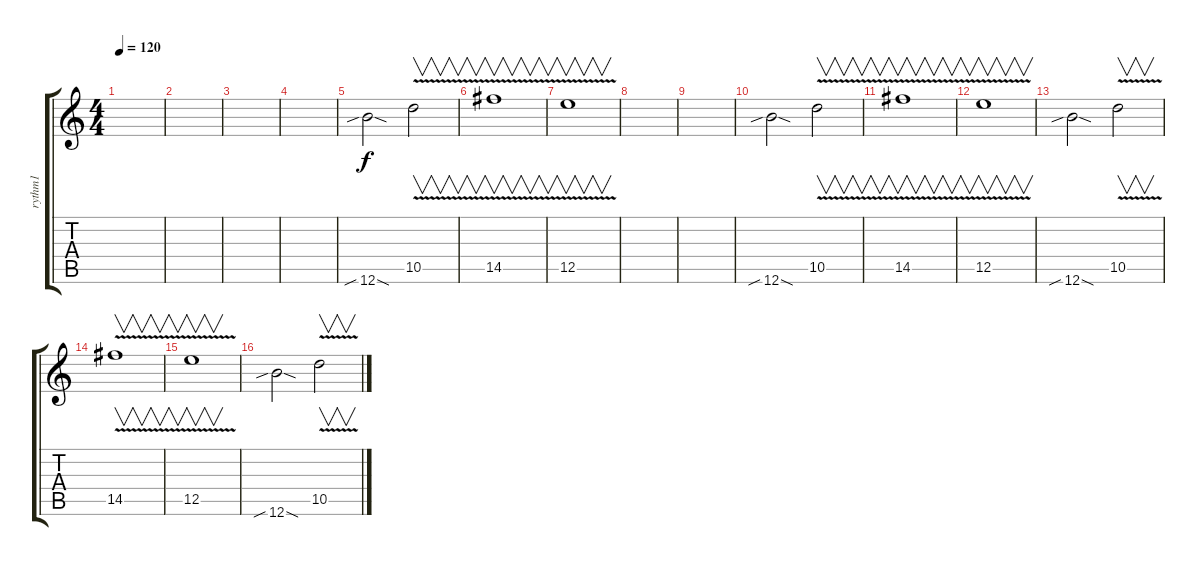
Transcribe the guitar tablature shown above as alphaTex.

\track ("rythm1" "rythm1") {instrument overdrivenguitar}
\staff {score tabs}
\tuning (B5 Gb4 D4 A3 E3 B2) {hide}
\ts (4 4)
\tempo 120
\clef g2
\ks c
|
|
|
|
12.6{sib sod}.2 10.5{v}.2{v} |
14.5{v}.1{v} |
12.5{v}.1{v} |
|
|
12.6{sib sod}.2 10.5{v}.2{v} |
14.5{v}.1{v} |
12.5{v}.1{v} |
12.6{sib sod}.2 10.5{v}.2{v} |
14.5{v}.1{v} |
12.5{v}.1{v} |
12.6{sib sod}.2 10.5{v}.2{v}
